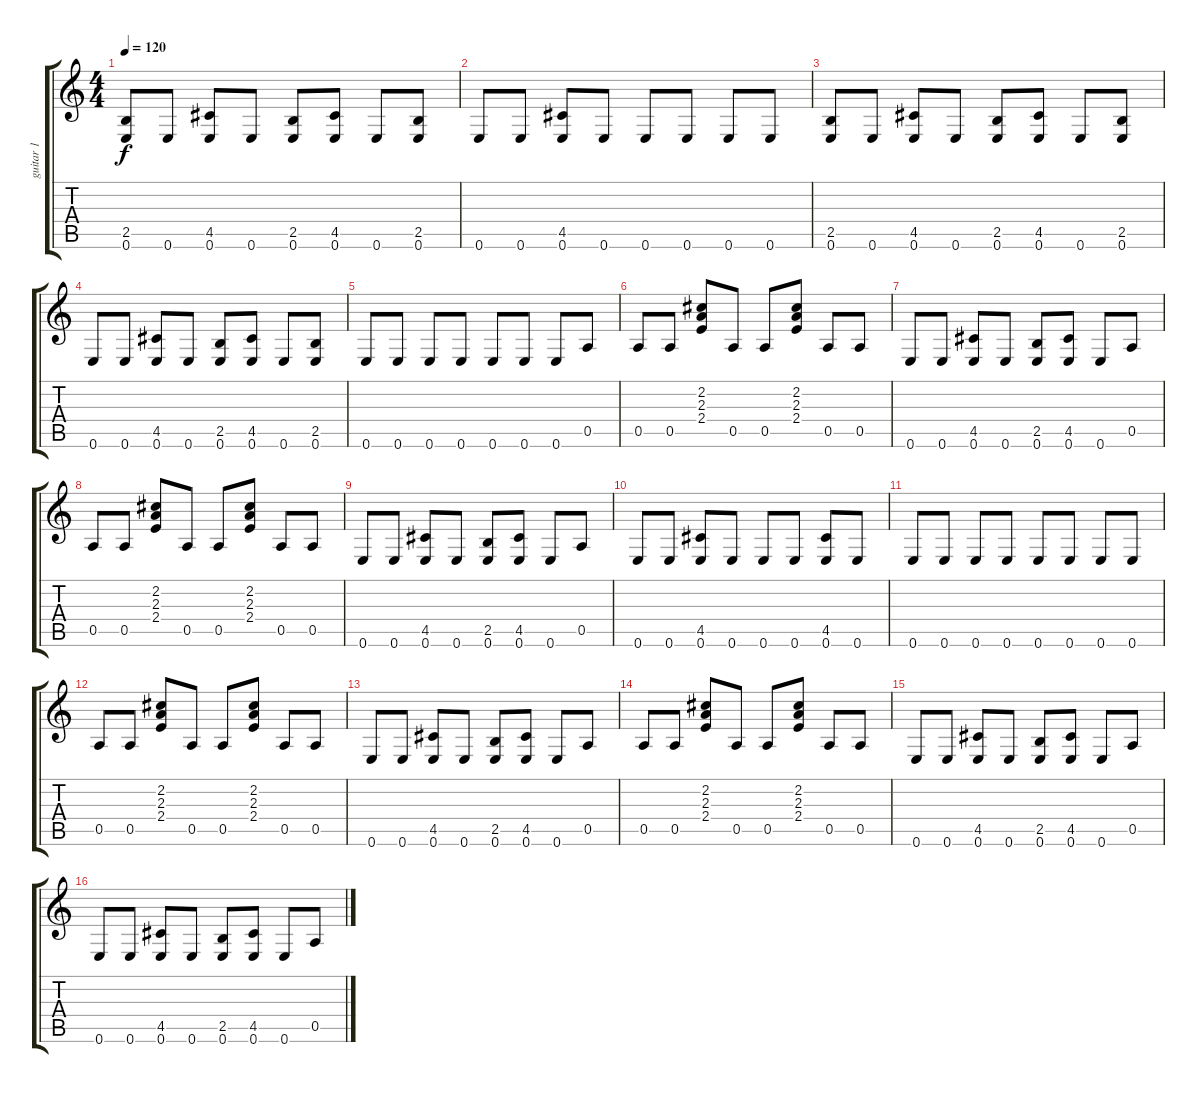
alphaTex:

\track ("guitar 1" "guitar 1") {instrument overdrivenguitar}
\staff {score tabs}
\tuning (E4 B3 G3 D3 A2 E2) {hide}
\ts (4 4)
\tempo 120
\clef g2
\ks c
(2.5 0.6).8{dy f} 0.6.8 (4.5 0.6).8 0.6.8 (2.5 0.6).8 (4.5 0.6).8 0.6.8 (2.5 0.6).8 |
0.6.8 0.6.8 (4.5 0.6).8 0.6.8 0.6.8 0.6.8 0.6.8 0.6.8 |
(2.5 0.6).8 0.6.8 (4.5 0.6).8 0.6.8 (2.5 0.6).8 (4.5 0.6).8 0.6.8 (2.5 0.6).8 |
0.6.8 0.6.8 (4.5 0.6).8 0.6.8 (2.5 0.6).8 (4.5 0.6).8 0.6.8 (2.5 0.6).8 |
0.6.8 0.6.8 0.6.8 0.6.8 0.6.8 0.6.8 0.6.8 0.5.8 |
0.5.8 0.5.8 (2.2 2.3 2.4).8 0.5.8 0.5.8 (2.2 2.3 2.4).8 0.5.8 0.5.8 |
0.6.8 0.6.8 (4.5 0.6).8 0.6.8 (2.5 0.6).8 (4.5 0.6).8 0.6.8 0.5.8 |
0.5.8 0.5.8 (2.2 2.3 2.4).8 0.5.8 0.5.8 (2.2 2.3 2.4).8 0.5.8 0.5.8 |
0.6.8 0.6.8 (4.5 0.6).8 0.6.8 (2.5 0.6).8 (4.5 0.6).8 0.6.8 0.5.8 |
0.6.8 0.6.8 (4.5 0.6).8 0.6.8 0.6.8 0.6.8 (4.5 0.6).8 0.6.8 |
0.6.8 0.6.8 0.6.8 0.6.8 0.6.8 0.6.8 0.6.8 0.6.8 |
0.5.8 0.5.8 (2.2 2.3 2.4).8 0.5.8 0.5.8 (2.2 2.3 2.4).8 0.5.8 0.5.8 |
0.6.8 0.6.8 (4.5 0.6).8 0.6.8 (2.5 0.6).8 (4.5 0.6).8 0.6.8 0.5.8 |
0.5.8 0.5.8 (2.2 2.3 2.4).8 0.5.8 0.5.8 (2.2 2.3 2.4).8 0.5.8 0.5.8 |
0.6.8 0.6.8 (4.5 0.6).8 0.6.8 (2.5 0.6).8 (4.5 0.6).8 0.6.8 0.5.8 |
0.6.8 0.6.8 (4.5 0.6).8 0.6.8 (2.5 0.6).8 (4.5 0.6).8 0.6.8 0.5.8
